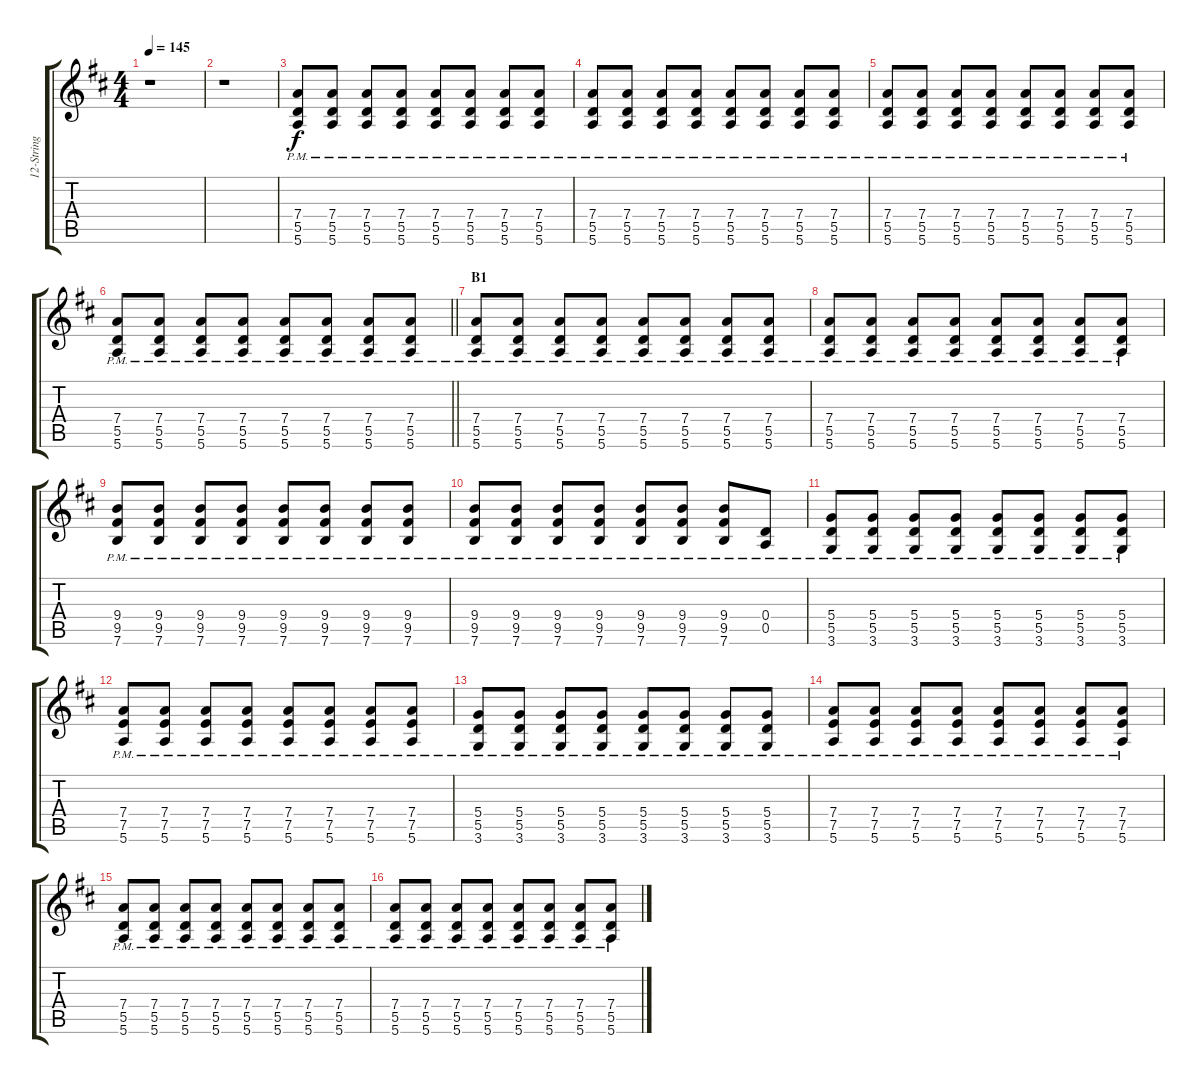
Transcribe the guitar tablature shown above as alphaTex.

\track ("12-String A. Guitar" "12-String ") {instrument acousticguitarsteel}
\staff {score tabs}
\tuning (E4 B3 G3 D3 A2 E2) {hide}
\ts (4 4)
\tempo 145
\clef g2
\ks d
r.1{dy f} |
r.1 |
(7.4{pm} 5.5{pm} 5.6{pm}).8 (7.4{pm} 5.5{pm} 5.6{pm}).8 (7.4{pm} 5.5{pm} 5.6{pm}).8 (7.4{pm} 5.5{pm} 5.6{pm}).8 (7.4{pm} 5.5{pm} 5.6{pm}).8 (7.4{pm} 5.5{pm} 5.6{pm}).8 (7.4{pm} 5.5{pm} 5.6{pm}).8 (7.4{pm} 5.5{pm} 5.6{pm}).8 |
(7.4{pm} 5.5{pm} 5.6{pm}).8 (7.4{pm} 5.5{pm} 5.6{pm}).8 (7.4{pm} 5.5{pm} 5.6{pm}).8 (7.4{pm} 5.5{pm} 5.6{pm}).8 (7.4{pm} 5.5{pm} 5.6{pm}).8 (7.4{pm} 5.5{pm} 5.6{pm}).8 (7.4{pm} 5.5{pm} 5.6{pm}).8 (7.4{pm} 5.5{pm} 5.6{pm}).8 |
(7.4{pm} 5.5{pm} 5.6{pm}).8 (7.4{pm} 5.5{pm} 5.6{pm}).8 (7.4{pm} 5.5{pm} 5.6{pm}).8 (7.4{pm} 5.5{pm} 5.6{pm}).8 (7.4{pm} 5.5{pm} 5.6{pm}).8 (7.4{pm} 5.5{pm} 5.6{pm}).8 (7.4{pm} 5.5{pm} 5.6{pm}).8 (7.4{pm} 5.5{pm} 5.6{pm}).8 |
\barLineRight lightlight
(7.4{pm} 5.5{pm} 5.6{pm}).8 (7.4{pm} 5.5{pm} 5.6{pm}).8 (7.4{pm} 5.5{pm} 5.6{pm}).8 (7.4{pm} 5.5{pm} 5.6{pm}).8 (7.4{pm} 5.5{pm} 5.6{pm}).8 (7.4{pm} 5.5{pm} 5.6{pm}).8 (7.4{pm} 5.5{pm} 5.6{pm}).8 (7.4{pm} 5.5{pm} 5.6{pm}).8 |
\section ("" "B1")
(7.4{pm} 5.5{pm} 5.6{pm}).8 (7.4{pm} 5.5{pm} 5.6{pm}).8 (7.4{pm} 5.5{pm} 5.6{pm}).8 (7.4{pm} 5.5{pm} 5.6{pm}).8 (7.4{pm} 5.5{pm} 5.6{pm}).8 (7.4{pm} 5.5{pm} 5.6{pm}).8 (7.4{pm} 5.5{pm} 5.6{pm}).8 (7.4{pm} 5.5{pm} 5.6{pm}).8 |
(7.4{pm} 5.5{pm} 5.6{pm}).8 (7.4{pm} 5.5{pm} 5.6{pm}).8 (7.4{pm} 5.5{pm} 5.6{pm}).8 (7.4{pm} 5.5{pm} 5.6{pm}).8 (7.4{pm} 5.5{pm} 5.6{pm}).8 (7.4{pm} 5.5{pm} 5.6{pm}).8 (7.4{pm} 5.5{pm} 5.6{pm}).8 (7.4{pm} 5.5{pm} 5.6{pm}).8 |
(9.4{pm} 9.5{pm} 7.6{pm}).8 (9.4{pm} 9.5{pm} 7.6{pm}).8 (9.4{pm} 9.5{pm} 7.6{pm}).8 (9.4{pm} 9.5{pm} 7.6{pm}).8 (9.4{pm} 9.5{pm} 7.6{pm}).8 (9.4{pm} 9.5{pm} 7.6{pm}).8 (9.4{pm} 9.5{pm} 7.6{pm}).8 (9.4{pm} 9.5{pm} 7.6{pm}).8 |
(9.4{pm} 9.5{pm} 7.6{pm}).8 (9.4{pm} 9.5{pm} 7.6{pm}).8 (9.4{pm} 9.5{pm} 7.6{pm}).8 (9.4{pm} 9.5{pm} 7.6{pm}).8 (9.4{pm} 9.5{pm} 7.6{pm}).8 (9.4{pm} 9.5{pm} 7.6{pm}).8 (9.4{pm} 9.5{pm} 7.6{pm}).8 (0.4{pm} 0.5{pm}).8 |
(5.4{pm} 5.5{pm} 3.6{pm}).8 (5.4{pm} 5.5{pm} 3.6{pm}).8 (5.4{pm} 5.5{pm} 3.6{pm}).8 (5.4{pm} 5.5{pm} 3.6{pm}).8 (5.4{pm} 5.5{pm} 3.6{pm}).8 (5.4{pm} 5.5{pm} 3.6{pm}).8 (5.4{pm} 5.5{pm} 3.6{pm}).8 (5.4{pm} 5.5{pm} 3.6{pm}).8 |
(7.4{pm} 7.5{pm} 5.6{pm}).8 (7.4{pm} 7.5{pm} 5.6{pm}).8 (7.4{pm} 7.5{pm} 5.6{pm}).8 (7.4{pm} 7.5{pm} 5.6{pm}).8 (7.4{pm} 7.5{pm} 5.6{pm}).8 (7.4{pm} 7.5{pm} 5.6{pm}).8 (7.4{pm} 7.5{pm} 5.6{pm}).8 (7.4{pm} 7.5{pm} 5.6{pm}).8 |
(5.4{pm} 5.5{pm} 3.6{pm}).8 (5.4{pm} 5.5{pm} 3.6{pm}).8 (5.4{pm} 5.5{pm} 3.6{pm}).8 (5.4{pm} 5.5{pm} 3.6{pm}).8 (5.4{pm} 5.5{pm} 3.6{pm}).8 (5.4{pm} 5.5{pm} 3.6{pm}).8 (5.4{pm} 5.5{pm} 3.6{pm}).8 (5.4{pm} 5.5{pm} 3.6{pm}).8 |
(7.4{pm} 7.5{pm} 5.6{pm}).8 (7.4{pm} 7.5{pm} 5.6{pm}).8 (7.4{pm} 7.5{pm} 5.6{pm}).8 (7.4{pm} 7.5{pm} 5.6{pm}).8 (7.4{pm} 7.5{pm} 5.6{pm}).8 (7.4{pm} 7.5{pm} 5.6{pm}).8 (7.4{pm} 7.5{pm} 5.6{pm}).8 (7.4{pm} 7.5{pm} 5.6{pm}).8 |
(7.4{pm} 5.5{pm} 5.6{pm}).8 (7.4{pm} 5.5{pm} 5.6{pm}).8 (7.4{pm} 5.5{pm} 5.6{pm}).8 (7.4{pm} 5.5{pm} 5.6{pm}).8 (7.4{pm} 5.5{pm} 5.6{pm}).8 (7.4{pm} 5.5{pm} 5.6{pm}).8 (7.4{pm} 5.5{pm} 5.6{pm}).8 (7.4{pm} 5.5{pm} 5.6{pm}).8 |
(7.4{pm} 5.5{pm} 5.6{pm}).8 (7.4{pm} 5.5{pm} 5.6{pm}).8 (7.4{pm} 5.5{pm} 5.6{pm}).8 (7.4{pm} 5.5{pm} 5.6{pm}).8 (7.4{pm} 5.5{pm} 5.6{pm}).8 (7.4{pm} 5.5{pm} 5.6{pm}).8 (7.4{pm} 5.5{pm} 5.6{pm}).8 (7.4{pm} 5.5{pm} 5.6{pm}).8
